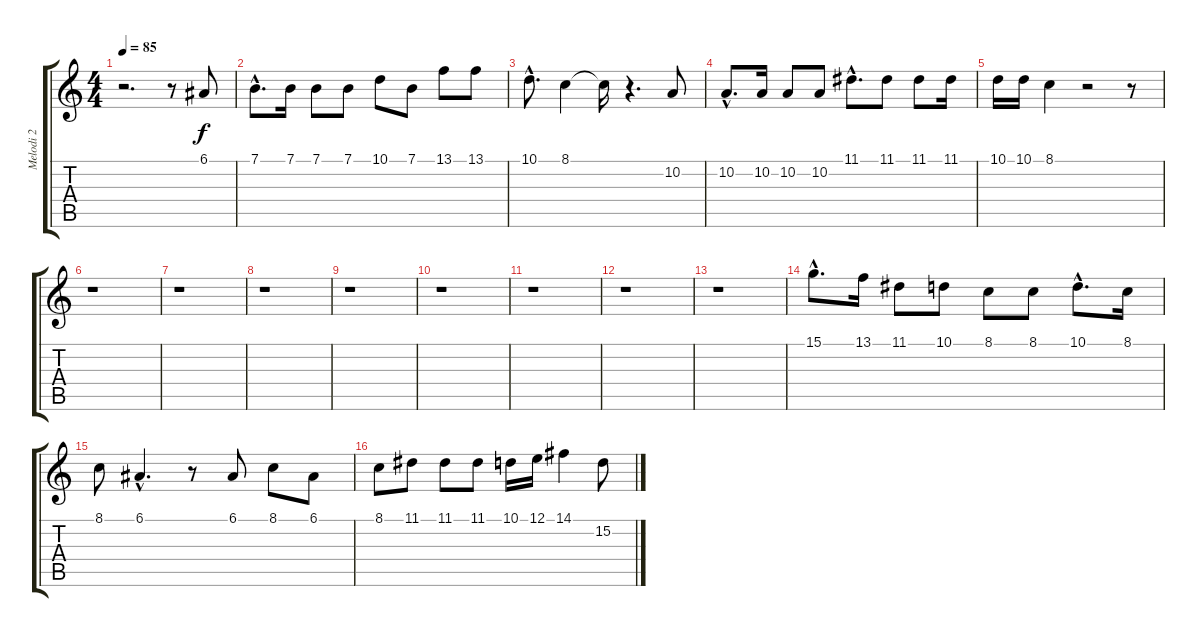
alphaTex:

\track ("Melodi 2" "Melodi 2") {instrument choiraahs}
\staff {score tabs}
\tuning (E4 B3 G3 D3 A2 E2) {hide}
\ts (4 4)
\tempo 85
\clef g2
\ks c
r.2{d dy f} r.8 6.1.8 |
7.1{hac}.8{d} 7.1.16 7.1.8 7.1.8 10.1.8 7.1.8 13.1.8 13.1.8 |
10.1{hac}.8{d} 8.1.4 8.1{t}.16 r.4{d} 10.2.8 |
10.2{hac}.8{d} 10.2.16 10.2.8 10.2.8 11.1{hac}.8{d} 11.1.8 11.1.8 11.1.16 |
10.1.16 10.1.16 8.1.4 r.2 r.8 |
r.1 |
r.1 |
r.1 |
r.1 |
r.1 |
r.1 |
r.1 |
r.1 |
15.1{hac}.8{d} 13.1.16 11.1.8 10.1.8 8.1.8 8.1.8 10.1{hac}.8{d} 8.1.16 |
8.1.8 6.1{hac}.4{d} r.8 6.1.8 8.1.8 6.1.8 |
8.1.8 11.1.8 11.1.8 11.1.8 10.1.16 12.1.16 14.1.4 15.2.8
